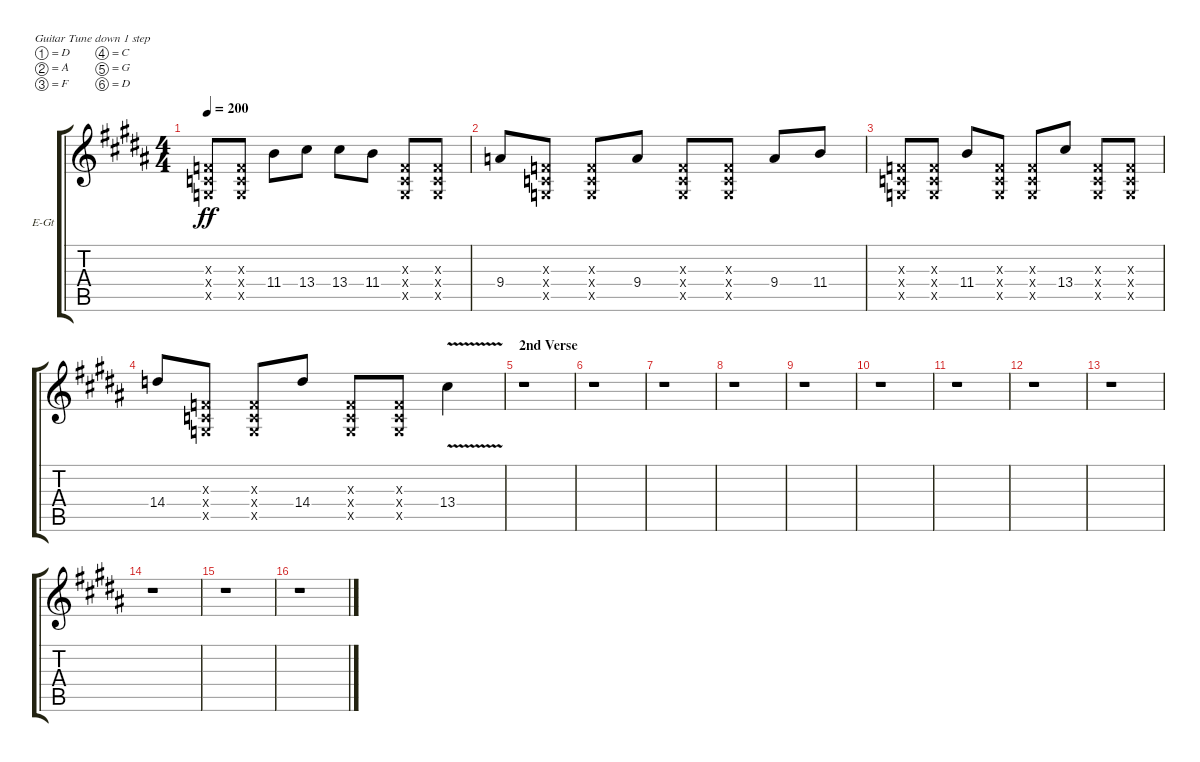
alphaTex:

\defaultSystemsLayout 4
\bracketExtendMode groupsimilarinstruments
\firstSystemTrackNameOrientation horizontal
\otherSystemsTrackNameOrientation horizontal
\track ("Lead Right" "E-Gt") {instrument distortionguitar}
\staff {score tabs}
\tuning (D4 A3 F3 C3 G2 D2)
\ts (4 4)
\tempo 200
\clef g2
\ks b
(0.3{x} 0.4{x} 0.5{x}).8{dy ff} (0.5{x} 0.4{x} 0.3{x}).8 11.4.8 13.4.8 13.4.8 11.4.8 (0.4{x} 0.3{x} 0.5{x}).8 (0.4{x} 0.3{x} 0.5{x}).8 |
9.4.8 (0.3{x} 0.4{x} 0.5{x}).8 (0.3{x} 0.4{x} 0.5{x}).8 9.4.8 (0.3{x} 0.4{x} 0.5{x}).8 (0.3{x} 0.4{x} 0.5{x}).8 9.4.8 11.4.8 |
(0.3{x} 0.4{x} 0.5{x}).8 (0.3{x} 0.4{x} 0.5{x}).8 11.4.8 (0.3{x} 0.4{x} 0.5{x}).8 (0.3{x} 0.4{x} 0.5{x}).8 13.4.8 (0.3{x} 0.4{x} 0.5{x}).8 (0.3{x} 0.4{x} 0.5{x}).8 |
14.4.8 (0.3{x} 0.4{x} 0.5{x}).8 (0.3{x} 0.4{x} 0.5{x}).8 14.4.8 (0.3{x} 0.4{x} 0.5{x}).8 (0.3{x} 0.4{x} 0.5{x}).8 13.4{v}.4 |
\section ("" "2nd Verse")
r.1 |
r.1 |
r.1 |
r.1 |
r.1 |
r.1 |
r.1 |
r.1 |
r.1 |
r.1 |
r.1 |
r.1
